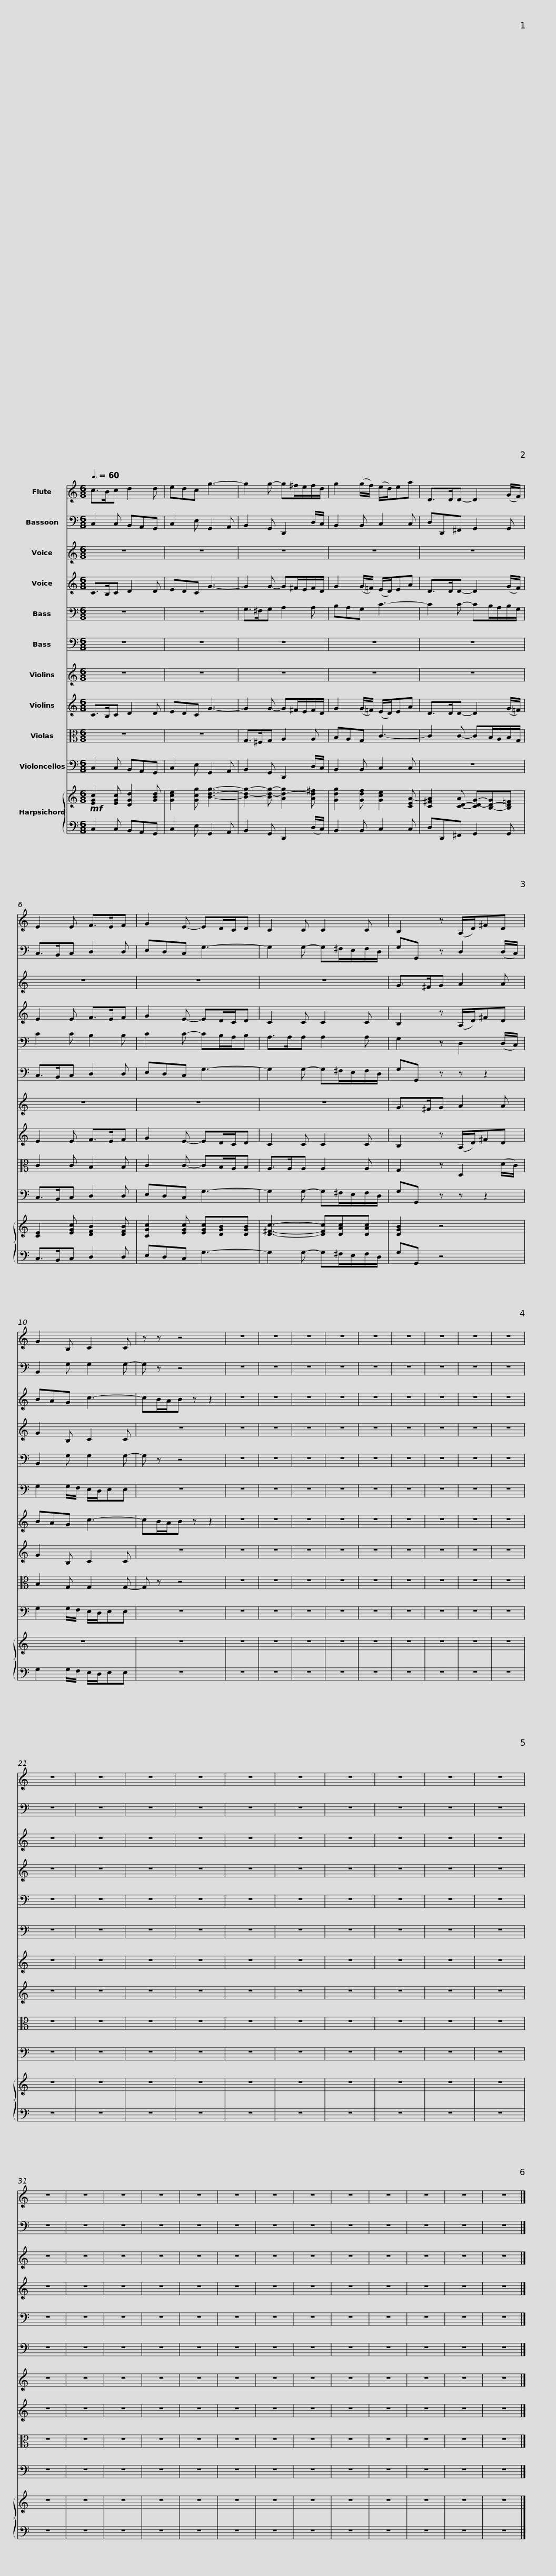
X:1
%%score 1 2 3 4 5 6 7 8 9 10 { 11 | 12 }
L:1/8
Q:3/8=60
M:6/8
I:linebreak $
K:C
V:1 treble
V:2 bass
V:3 treble
V:4 treble
V:5 bass
V:6 bass
V:7 treble
V:8 treble
V:9 alto
V:10 bass
V:11 treble
V:12 bass
V:1
 c>Bc d2 d | edc g3- | g2 g- g^f/e/f/d/ | g2 (g/f/) (e/d/)ea |$ D>DD- D2 (G/F/) | %5
 E2 E F>EF | G2 E- ED/C/D | C2 C C2 C |$ B,2 z (A,/D/)^FD | G2 B, C2 C | %10
 z z z4 | z6 | z6 | z6 | z6 | %15
 z6 | z6 | z6 | z6 |$ z6 | %20
 z6 | z6 | z6 | z6 | z6 | %25
 z6 | z6 | z6 | z6 | z6 | %30
 z6 | z6 | z6 | z6 | z6 | %35
 z6 | z6 |$ z6 | z6 | z6 | %40
 z6 | z6 | z6 |] %43
V:2
 C,2 C, B,,A,,G,, | C,2 E, G,,2 A,, | B,,2 G,, D,,2 D,/C,/ | B,,2 B,, C,2 C, |$ D,D,,^F,, G,,2 G,, | %5
 C,>B,,C, D,2 D, | E,D,C, G,3- | G,2 G,- G,^F,/E,/F,/D,/ |$ G,G,, z D,2 (D,/C,/) | B,,2 G, G,2 G,- | %10
 G, z z4 | z6 | z6 | z6 | z6 | %15
 z6 | z6 | z6 | z6 |$ z6 | %20
 z6 | z6 | z6 | z6 | z6 | %25
 z6 | z6 | z6 | z6 | z6 | %30
 z6 | z6 | z6 | z6 | z6 | %35
 z6 | z6 |$ z6 | z6 | z6 | %40
 z6 | z6 | z6 |] %43
V:3
 z6 | z6 | z6 | z6 |$ z6 | %5
 z6 | z6 | z6 |$ G>^FG A2 A | BAG c3- | %10
 cB/A/B z z2 | z6 | z6 | z6 | z6 | %15
 z6 | z6 | z6 | z6 |$ z6 | %20
 z6 | z6 | z6 | z6 | z6 | %25
 z6 | z6 | z6 | z6 | z6 | %30
 z6 | z6 | z6 | z6 | z6 | %35
 z6 | z6 |$ z6 | z6 | z6 | %40
 z6 | z6 | z6 |] %43
V:4
 C>B,C D2 D | EDC G3- | G2 G- G^F/E/F/D/ | G2 (G/=F/) (E/D/)EA |$ D>DD- D2 (G/F/) | %5
 E2 E F>EF | G2 E- ED/C/D | C2 C C2 C |$ B,2 z (A,/D/)^FD | G2 B, C2 C | %10
 z6 | z6 | z6 | z6 | z6 | %15
 z6 | z6 | z6 | z6 |$ z6 | %20
 z6 | z6 | z6 | z6 | z6 | %25
 z6 | z6 | z6 | z6 | z6 | %30
 z6 | z6 | z6 | z6 | z6 | %35
 z6 | z6 |$ z6 | z6 | z6 | %40
 z6 | z6 | z6 |] %43
V:5
 z6 | z6 | G,>^F,G, A,2 A, | B,A,G, C3- |$ C2 C- CB,/A,/B,/G,/ | %5
 C2 C B,2 B, | C2 C- CB,/A,/B, | A,>A,A, A,2 A, |$ G,2 z D,2 (D,/C,/) | B,,2 G, G,2 G,- | %10
 G, z z4 | z6 | z6 | z6 | z6 | %15
 z6 | z6 | z6 | z6 |$ z6 | %20
 z6 | z6 | z6 | z6 | z6 | %25
 z6 | z6 | z6 | z6 | z6 | %30
 z6 | z6 | z6 | z6 | z6 | %35
 z6 | z6 |$ z6 | z6 | z6 | %40
 z6 | z6 | z6 |] %43
V:6
 z6 | z6 | z6 | z6 |$ z6 | %5
 C,>B,,C, D,2 D, | E,D,C, G,3- | G,2 G,- G,^F,/E,/F,/D,/ |$ G,G,, z z z2 | G,2 G,/F,/ E,/D,/E,E, | %10
 z6 | z6 | z6 | z6 | z6 | %15
 z6 | z6 | z6 | z6 |$ z6 | %20
 z6 | z6 | z6 | z6 | z6 | %25
 z6 | z6 | z6 | z6 | z6 | %30
 z6 | z6 | z6 | z6 | z6 | %35
 z6 | z6 |$ z6 | z6 | z6 | %40
 z6 | z6 | z6 |] %43
V:7
 z6 | z6 | z6 | z6 |$ z6 | %5
 z6 | z6 | z6 |$ G>^FG A2 A | BAG c3- | %10
 cB/A/B z z2 | z6 | z6 | z6 | z6 | %15
 z6 | z6 | z6 | z6 |$ z6 | %20
 z6 | z6 | z6 | z6 | z6 | %25
 z6 | z6 | z6 | z6 | z6 | %30
 z6 | z6 | z6 | z6 | z6 | %35
 z6 | z6 |$ z6 | z6 | z6 | %40
 z6 | z6 | z6 |] %43
V:8
 C>B,C D2 D | EDC G3- | G2 G- G^F/E/F/D/ | G2 (G/=F/) (E/D/)EA |$ D>DD- D2 (G/=F/) | %5
 E2 E F>EF | G2 E- ED/C/D | C2 C C2 C |$ B,2 z (A,/D/)^FD | G2 B, C2 C | %10
 z6 | z6 | z6 | z6 | z6 | %15
 z6 | z6 | z6 | z6 |$ z6 | %20
 z6 | z6 | z6 | z6 | z6 | %25
 z6 | z6 | z6 | z6 | z6 | %30
 z6 | z6 | z6 | z6 | z6 | %35
 z6 | z6 |$ z6 | z6 | z6 | %40
 z6 | z6 | z6 |] %43
V:9
 z6 | z6 | G,>^F,G, A,2 A, | B,A,G, C3- |$ C2 C- CB,/A,/B,/G,/ | %5
 C2 C B,2 B, | C2 C- CB,/A,/B, | A,>A,A, A,2 A, |$ G,2 z D,2 (D/C/) | B,2 G, G,2 G,- | %10
 G, z z4 | z6 | z6 | z6 | z6 | %15
 z6 | z6 | z6 | z6 |$ z6 | %20
 z6 | z6 | z6 | z6 | z6 | %25
 z6 | z6 | z6 | z6 | z6 | %30
 z6 | z6 | z6 | z6 | z6 | %35
 z6 | z6 |$ z6 | z6 | z6 | %40
 z6 | z6 | z6 |] %43
V:10
 C,2 C, B,,A,,G,, | C,2 E, G,,2 A,, | B,,2 G,, D,,2 D,/C,/ | B,,2 B,, C,2 C, |$ z6 | %5
 C,>B,,C, D,2 D, | E,D,C, G,3- | G,2 G,- G,^F,/E,/F,/D,/ |$ G,G,, z z z2 | G,2 G,/F,/ E,/D,/E,E, | %10
 z6 | z6 | z6 | z6 | z6 | %15
 z6 | z6 | z6 | z6 |$ z6 | %20
 z6 | z6 | z6 | z6 | z6 | %25
 z6 | z6 | z6 | z6 | z6 | %30
 z6 | z6 | z6 | z6 | z6 | %35
 z6 | z6 |$ z6 | z6 | z6 | %40
 z6 | z6 | z6 |] %43
V:11
!mf! [EGc]2 [EGc] [DGd]2 [GBd] | [Gce]2 [Gcg] [Bdg]3- | [Bd-g-]2 [Bd-g-] [Ad-g]2 [Ad^f] | [Gdg]2 [Gdf] [Gce]2 [CEA-] |$ [C^FA]2 [C-D-A] [CD-G-][B,-D-G][B,D=F] | %5
 [CE]2 [EGc] [DFB]2 [DFB] | [CGc]2 [EGc] [EGc][DGB][DGB] | [D^Fc]3- [DFc][DAc][DAc] |$ [DGB]2 z4 | z6 | %10
 z6 | z6 | z6 | z6 | z6 | %15
 z6 | z6 | z6 | z6 |$ z6 | %20
 z6 | z6 | z6 | z6 | z6 | %25
 z6 | z6 | z6 | z6 | z6 | %30
 z6 | z6 | z6 | z6 | z6 | %35
 z6 | z6 |$ z6 | z6 | z6 | %40
 z6 | z6 | z6 |] %43
V:12
 C,2 C, B,,A,,G,, | C,2 E, G,,2 A,, | B,,2 G,, D,,2 (D,/C,/) | B,,2 B,, C,2 C, |$ D,D,,^F,, G,,2 G,, | %5
 C,>B,,C, D,2 D, | E,D,C, G,3- | G,2 G,- G,^F,/E,/F,/D,/ |$ G,G,, z4 | G,2 G,/F,/ E,/D,/E,E, | %10
 z6 | z6 | z6 | z6 | z6 | %15
 z6 | z6 | z6 | z6 |$ z6 | %20
 z6 | z6 | z6 | z6 | z6 | %25
 z6 | z6 | z6 | z6 | z6 | %30
 z6 | z6 | z6 | z6 | z6 | %35
 z6 | z6 |$ z6 | z6 | z6 | %40
 z6 | z6 | z6 |] %43
